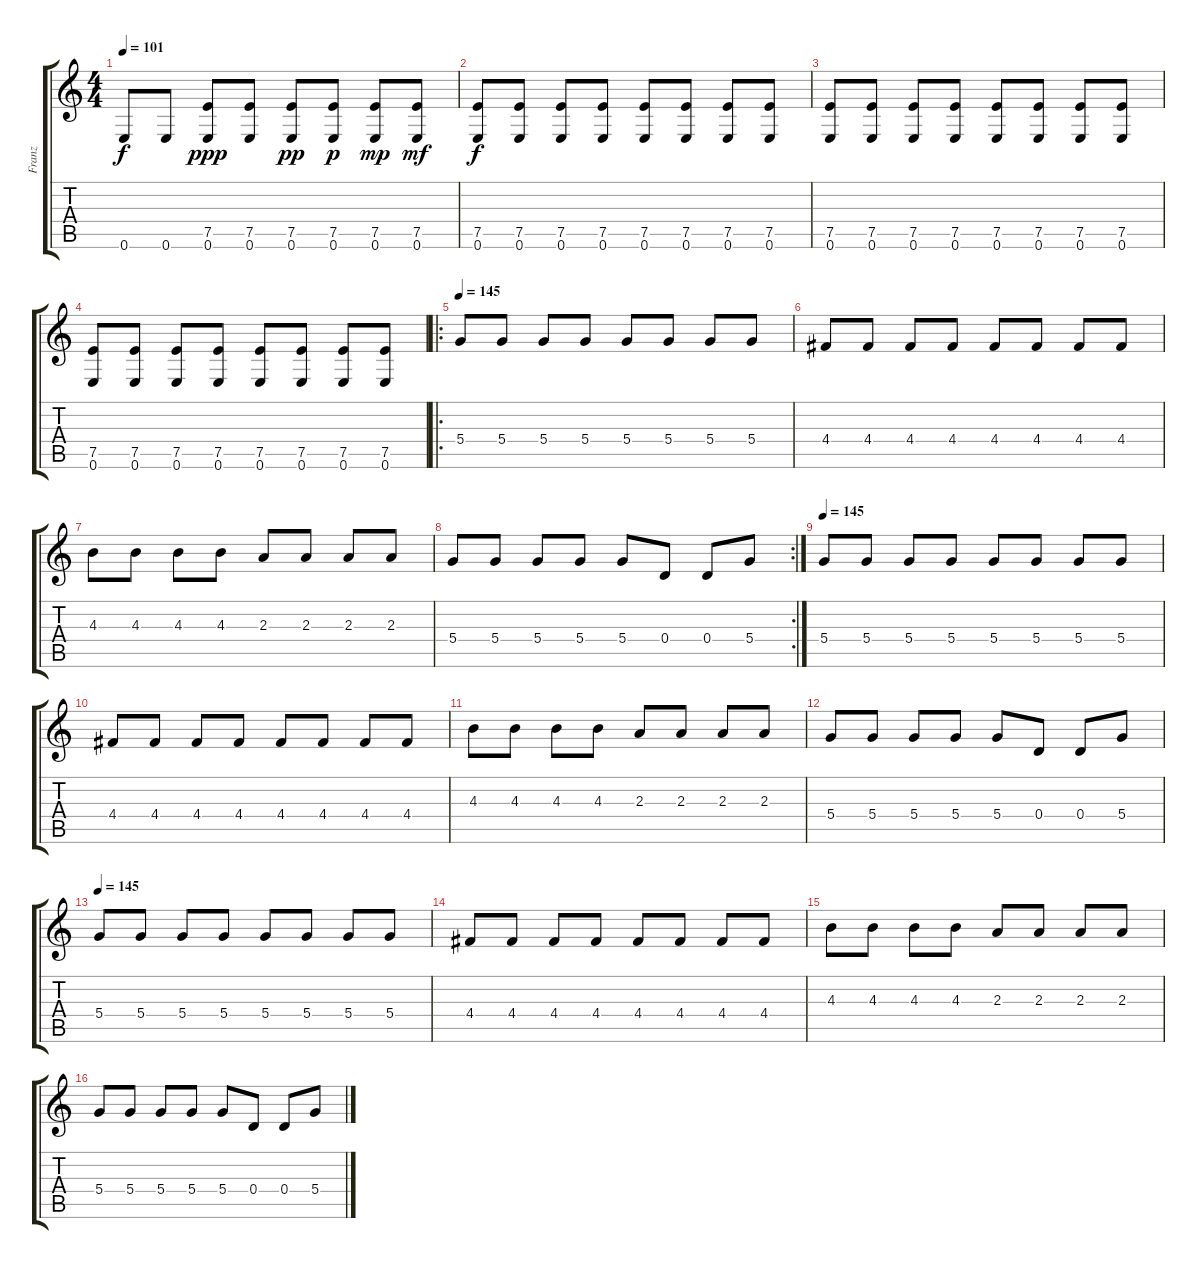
\track ("Franz" "Franz") {instrument distortionguitar}
\staff {score tabs}
\tuning (E4 B3 G3 D3 A2 E2) {hide}
\ts (4 4)
\tempo 101
\tempo 145
\tempo 101
\clef g2
\ks c
0.6.8{dy f instrument distortionguitar} 0.6.8 (7.5 0.6).8{dy ppp} (7.5 0.6).8 (7.5 0.6).8{dy pp} (7.5 0.6).8{dy p} (7.5 0.6).8{dy mp} (7.5 0.6).8{dy mf} |
(7.5 0.6).8{dy f} (7.5 0.6).8 (7.5 0.6).8 (7.5 0.6).8 (7.5 0.6).8 (7.5 0.6).8 (7.5 0.6).8 (7.5 0.6).8 |
(7.5 0.6).8 (7.5 0.6).8 (7.5 0.6).8 (7.5 0.6).8 (7.5 0.6).8 (7.5 0.6).8 (7.5 0.6).8 (7.5 0.6).8 |
(7.5 0.6).8 (7.5 0.6).8 (7.5 0.6).8 (7.5 0.6).8 (7.5 0.6).8 (7.5 0.6).8 (7.5 0.6).8 (7.5 0.6).8 |
\ro
\tempo 145
5.4.8 5.4.8 5.4.8 5.4.8 5.4.8 5.4.8 5.4.8 5.4.8 |
4.4.8 4.4.8 4.4.8 4.4.8 4.4.8 4.4.8 4.4.8 4.4.8 |
4.3.8 4.3.8 4.3.8 4.3.8 2.3.8 2.3.8 2.3.8 2.3.8 |
\rc 2
5.4.8 5.4.8 5.4.8 5.4.8 5.4.8 0.4.8 0.4.8 5.4.8 |
\tempo 145
5.4.8 5.4.8 5.4.8 5.4.8 5.4.8 5.4.8 5.4.8 5.4.8 |
4.4.8 4.4.8 4.4.8 4.4.8 4.4.8 4.4.8 4.4.8 4.4.8 |
4.3.8 4.3.8 4.3.8 4.3.8 2.3.8 2.3.8 2.3.8 2.3.8 |
5.4.8 5.4.8 5.4.8 5.4.8 5.4.8 0.4.8 0.4.8 5.4.8 |
\tempo 145
5.4.8 5.4.8 5.4.8 5.4.8 5.4.8 5.4.8 5.4.8 5.4.8 |
4.4.8 4.4.8 4.4.8 4.4.8 4.4.8 4.4.8 4.4.8 4.4.8 |
4.3.8 4.3.8 4.3.8 4.3.8 2.3.8 2.3.8 2.3.8 2.3.8 |
5.4.8 5.4.8 5.4.8 5.4.8 5.4.8 0.4.8 0.4.8 5.4.8
